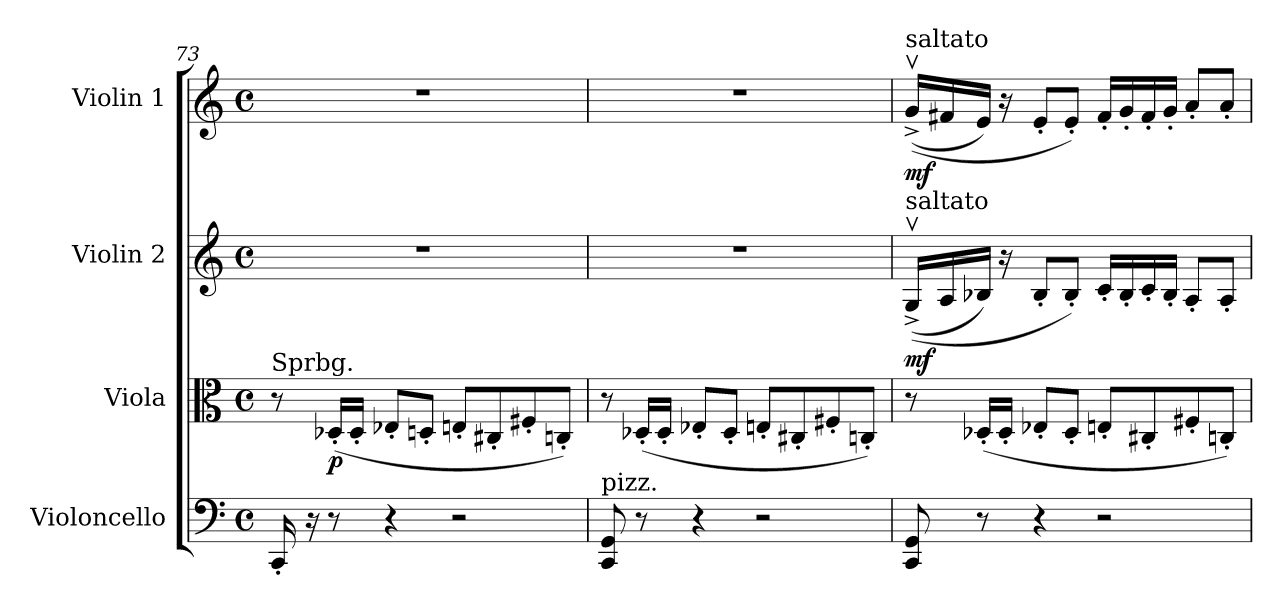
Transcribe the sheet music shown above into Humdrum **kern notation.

**kern	**dynam	**kern	**dynam	**kern	**dynam	**kern	**dynam
*part4	*part4	*part3	*part3	*part2	*part2	*part1	*part1
*staff4	*staff4	*staff3	*staff3	*staff2	*staff2	*staff1	*staff1
*I"Violoncello	*	*I"Viola	*	*I"Violin 2	*	*I"Violin 1	*
*I'Vc	*	*I'Vla	*	*I'Vln	*	*I'Vln	*
*clefF4	*	*clefC3	*	*clefG2	*	*clefG2	*
*k[]	*	*k[]	*	*k[]	*	*k[]	*
*M4/4	*	*M4/4	*	*M4/4	*	*M4/4	*
*met(c)	*	*met(c)	*	*met(c)	*	*met(c)	*
=73	=73	=73	=73	=73	=73	=73	=73
!	!	!LO:TX:a:t=Sprbg.	!	!	!	!	!
!	!LO:DY:b	!	!	!	!	!	!
!	!LO:DY:n=1:b	!	!	!	!	!	!
16CC'/	p other-dynamics	8r	.	1r	.	1r	.
16r	.	.	.	.	.	.	.
!	!	!	!LO:DY:b	!	!	!	!
8r	.	(16D-X'/LL	p	.	.	.	.
.	.	16D-'/JJ	.	.	.	.	.
4r	.	8E-X'/L	.	.	.	.	.
.	.	8Dn'/J	.	.	.	.	.
2r	.	8En'/L	.	.	.	.	.
.	.	8C#X'/	.	.	.	.	.
.	.	8F#X'/	.	.	.	.	.
.	.	8Cn'/J)	.	.	.	.	.
!!LO:LB:g=z
=74	=74	=74	=74	=74	=74	=74	=74
!LO:TX:a:t=pizz.	!	!	!	!	!	!	!
8CC/ 8GG/	.	8r	.	1r	.	1r	.
8r	.	(16D-X'/LL	.	.	.	.	.
.	.	16D-'/JJ	.	.	.	.	.
4r	.	8E-X'/L	.	.	.	.	.
.	.	8D-'/J	.	.	.	.	.
2r	.	8En'/L	.	.	.	.	.
.	.	8C#X'/	.	.	.	.	.
.	.	8F#X'/	.	.	.	.	.
.	.	8Cn'/J)	.	.	.	.	.
=75	=75	=75	=75	=75	=75	=75	=75
!	!	!	!	!	!	!LO:TX:a:t=saltato	!
!	!	!	!	!LO:TX:a:t=saltato	!	!	!
!	!	!	!	!	!LO:DY:b	!	!LO:DY:b
8CC/ 8GG/	.	8r	.	((16Gv^/LL	mf	((16gv^/LL	mf
.	.	.	.	16A/	.	16f#X/	.
8r	.	(16D-X'/LL	.	16B-X/JJ)	.	16e/JJ)	.
.	.	16D-'/JJ	.	16r	.	16r	.
4r	.	8E-X'/L	.	8B-'/L	.	8e'/L	.
.	.	8D-'/J	.	8B-'/J)	.	8e'/J)	.
2r	.	8En'/L	.	16c'/LL	.	16f#'/LL	.
.	.	.	.	16B-'/	.	16g'/	.
.	.	8C#X'/	.	16c'/	.	16f#'/	.
.	.	.	.	16B-'/JJ	.	16g'/JJ	.
.	.	8F#X'/	.	8A'/L	.	8a'/L	.
.	.	8Cn'/J)	.	8A'/J	.	8a'/J	.
=	=	=	=	=	=	=	=
*-	*-	*-	*-	*-	*-	*-	*-
